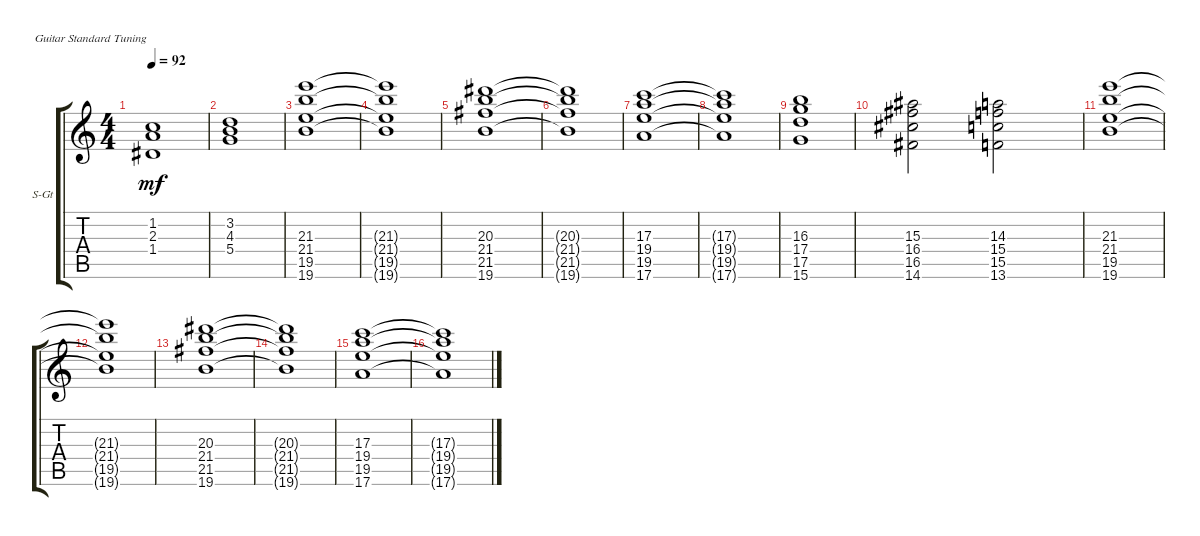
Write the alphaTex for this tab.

\defaultSystemsLayout 4
\bracketExtendMode groupsimilarinstruments
\firstSystemTrackNameOrientation horizontal
\otherSystemsTrackNameOrientation horizontal
\track ("А. Андреев (клавиши)" "S-Gt") {instrument acousticguitarsteel}
\staff {score tabs}
\tuning (E4 B3 G3 D3 A2 E2)
\ts (4 4)
\tempo 92
\clef g2
\ks c
(1.2 2.3 1.4).1{dy mf} |
(3.2 4.3 5.4).1 |
(21.3 21.4 19.5 19.6).1 |
(21.3{t} 21.4{t} 19.5{t} 19.6{t}).1 |
(20.3 21.4 21.5 19.6).1 |
(20.3{t} 21.4{t} 21.5{t} 19.6{t}).1 |
(17.3 19.4 19.5 17.6).1 |
(17.3{t} 19.4{t} 19.5{t} 17.6{t}).1 |
(16.3 17.4 17.5 15.6).1 |
(15.3 16.4 16.5 14.6).2 (14.3 15.4 15.5 13.6).2 |
(21.3 21.4 19.5 19.6).1 |
(21.3{t} 21.4{t} 19.5{t} 19.6{t}).1 |
(20.3 21.4 21.5 19.6).1 |
(20.3{t} 21.4{t} 21.5{t} 19.6{t}).1 |
(17.3 19.4 19.5 17.6).1 |
(17.3{t} 19.4{t} 19.5{t} 17.6{t}).1
